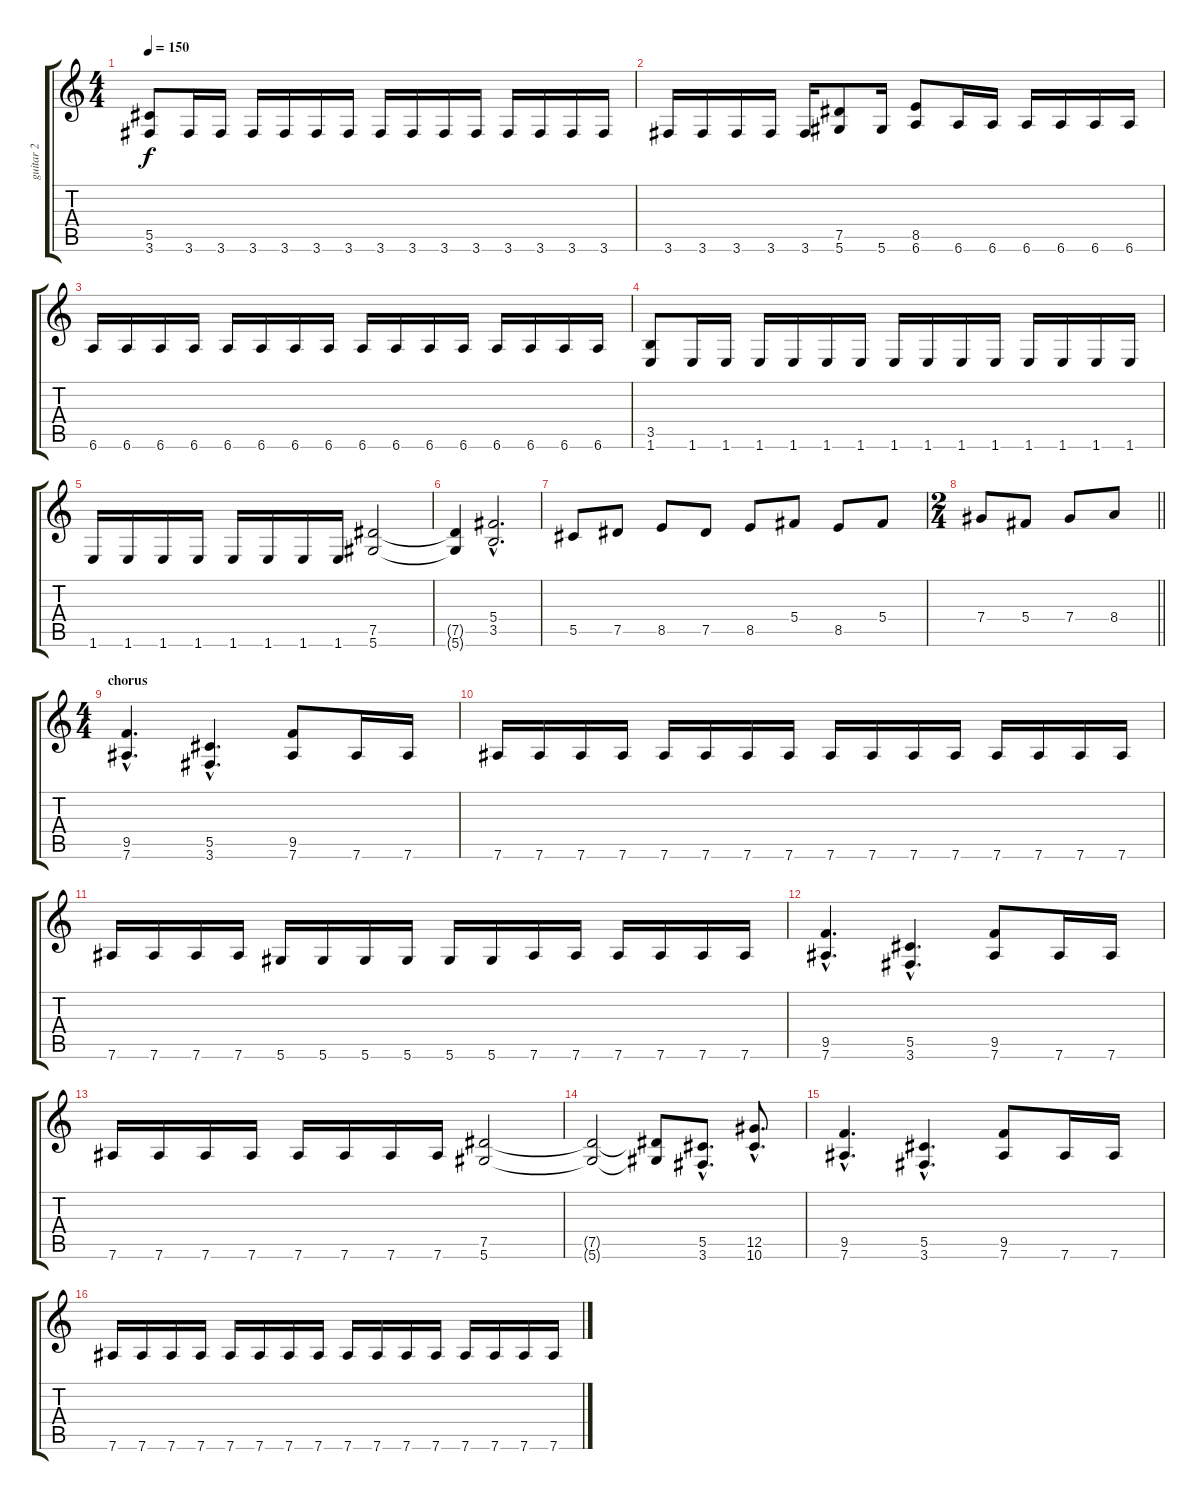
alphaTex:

\track ("guitar 2" "guitar 2") {instrument distortionguitar}
\staff {score tabs}
\tuning (Eb4 Bb3 Gb3 Db3 Ab2 Eb2) {hide}
\ts (4 4)
\tempo 150
\clef g2
\ks c
(5.5 3.6).8{dy f} 3.6.16 3.6.16 3.6.16 3.6.16 3.6.16 3.6.16 3.6.16 3.6.16 3.6.16 3.6.16 3.6.16 3.6.16 3.6.16 3.6.16 |
3.6.16 3.6.16 3.6.16 3.6.16 3.6.16 (7.5 5.6).8 5.6.16 (8.5 6.6).8 6.6.16 6.6.16 6.6.16 6.6.16 6.6.16 6.6.16 |
6.6.16 6.6.16 6.6.16 6.6.16 6.6.16 6.6.16 6.6.16 6.6.16 6.6.16 6.6.16 6.6.16 6.6.16 6.6.16 6.6.16 6.6.16 6.6.16 |
(3.5 1.6).8 1.6.16 1.6.16 1.6.16 1.6.16 1.6.16 1.6.16 1.6.16 1.6.16 1.6.16 1.6.16 1.6.16 1.6.16 1.6.16 1.6.16 |
1.6.16 1.6.16 1.6.16 1.6.16 1.6.16 1.6.16 1.6.16 1.6.16 (7.5 5.6).2 |
(7.5{t} 5.6{t}).4 (5.4{hac} 3.5{hac}).2{d} |
5.5.8 7.5.8 8.5.8 7.5.8 8.5.8 5.4.8 8.5.8 5.4.8 |
\ts (2 4)
\barLineRight lightlight
7.4.8 5.4.8 7.4.8 8.4.8 |
\ts (4 4)
\section ("" "chorus")
(9.5{hac} 7.6{hac}).4{d} (5.5{hac} 3.6{hac}).4{d} (9.5 7.6).8 7.6.16 7.6.16 |
7.6.16 7.6.16 7.6.16 7.6.16 7.6.16 7.6.16 7.6.16 7.6.16 7.6.16 7.6.16 7.6.16 7.6.16 7.6.16 7.6.16 7.6.16 7.6.16 |
7.6.16 7.6.16 7.6.16 7.6.16 5.6.16 5.6.16 5.6.16 5.6.16 5.6.16 5.6.16 7.6.16 7.6.16 7.6.16 7.6.16 7.6.16 7.6.16 |
(9.5{hac} 7.6{hac}).4{d} (5.5{hac} 3.6{hac}).4{d} (9.5 7.6).8 7.6.16 7.6.16 |
7.6.16 7.6.16 7.6.16 7.6.16 7.6.16 7.6.16 7.6.16 7.6.16 (7.5 5.6).2 |
(7.5{t} 5.6{t}).2 (7.5{t} 5.6{t}).8 (5.5{hac} 3.6{hac}).8{d} (12.5{hac} 10.6{hac}).8{d} |
(9.5{hac} 7.6{hac}).4{d} (5.5{hac} 3.6{hac}).4{d} (9.5 7.6).8 7.6.16 7.6.16 |
7.6.16 7.6.16 7.6.16 7.6.16 7.6.16 7.6.16 7.6.16 7.6.16 7.6.16 7.6.16 7.6.16 7.6.16 7.6.16 7.6.16 7.6.16 7.6.16
